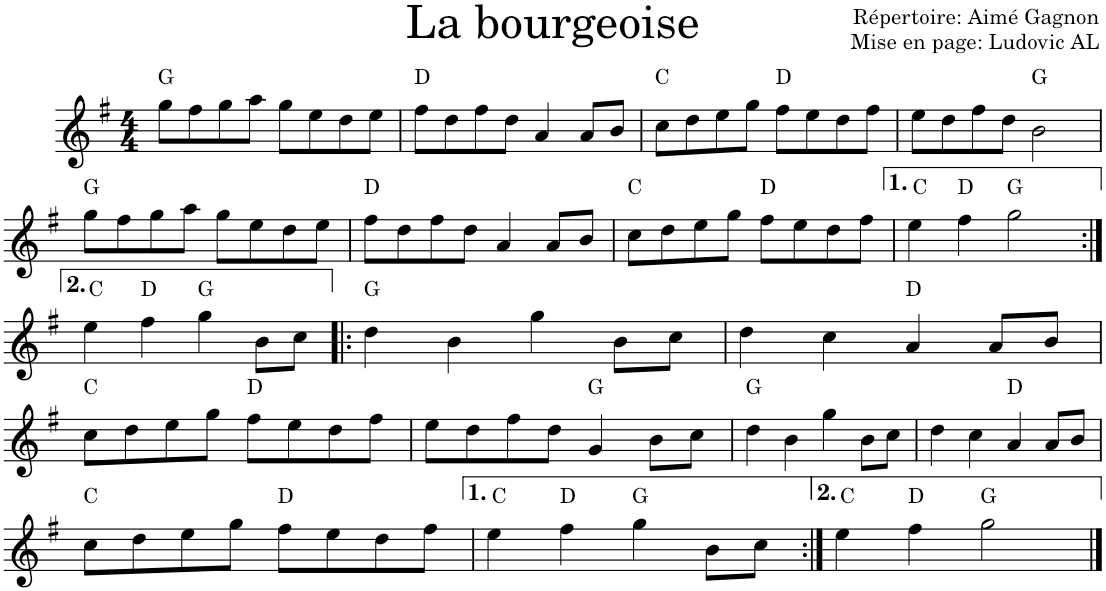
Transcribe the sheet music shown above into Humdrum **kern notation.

**kern	**harte
*part1	*part1
*staff1	*
*I"Violon	*
*I'Vln.	*
*clefG2	*
*k[f#]	*
*M4/4	*
=1	=1
8gg\L	G:maj
8ff#\	.
8gg\	.
8aa\J	.
8gg\L	.
8ee\	.
8dd\	.
8ee\J	.
=2	=2
8ff#\L	D:maj
8dd\	.
8ff#\	.
8dd\J	.
4a/	.
8a/L	.
8b/J	.
=3	=3
8cc\L	C:maj
8dd\	.
8ee\	.
8gg\J	.
8ff#\L	D:maj
8ee\	.
8dd\	.
8ff#\J	.
=4	=4
8ee\L	.
8dd\	.
8ff#\	.
8dd\J	.
2b\	G:maj
!!LO:LB:g=z
=5	=5
8gg\L	G:maj
8ff#\	.
8gg\	.
8aa\J	.
8gg\L	.
8ee\	.
8dd\	.
8ee\J	.
=6	=6
8ff#\L	D:maj
8dd\	.
8ff#\	.
8dd\J	.
4a/	.
8a/L	.
8b/J	.
=7	=7
8cc\L	C:maj
8dd\	.
8ee\	.
8gg\J	.
8ff#\L	D:maj
8ee\	.
8dd\	.
8ff#\J	.
=8	=8
4ee\	C:maj
4ff#\	D:maj
2gg\	G:maj
!!LO:LB:g=z
=9:|!	=9:|!
4ee\	C:maj
4ff#\	D:maj
4gg\	G:maj
8b\L	.
8cc\J	.
=10!|:	=10!|:
4dd\	G:maj
4b\	.
4gg\	.
8b\L	.
8cc\J	.
=11	=11
4dd\	.
4cc\	.
4a/	D:maj
8a/L	.
8b/J	.
!!LO:LB:g=z
=12	=12
8cc\L	C:maj
8dd\	.
8ee\	.
8gg\J	.
8ff#\L	D:maj
8ee\	.
8dd\	.
8ff#\J	.
=13	=13
8ee\L	.
8dd\	.
8ff#\	.
8dd\J	.
4g/	G:maj
8b\L	.
8cc\J	.
=14	=14
4dd\	G:maj
4b\	.
4gg\	.
8b\L	.
8cc\J	.
=15	=15
4dd\	.
4cc\	.
4a/	D:maj
8a/L	.
8b/J	.
!!LO:LB:g=z
=16	=16
8cc\L	C:maj
8dd\	.
8ee\	.
8gg\J	.
8ff#\L	D:maj
8ee\	.
8dd\	.
8ff#\J	.
=17	=17
4ee\	C:maj
4ff#\	D:maj
4gg\	G:maj
8b\L	.
8cc\J	.
=18:|!	=18:|!
4ee\	C:maj
4ff#\	D:maj
2gg\	G:maj
==	==
*-	*-
